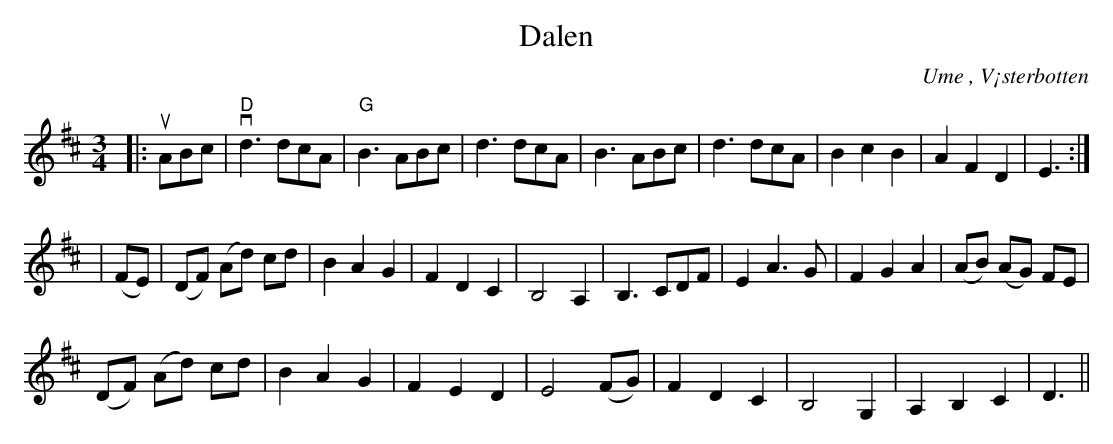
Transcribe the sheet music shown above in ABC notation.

X:1
T:Dalen
O:Ume , V¡sterbotten
M:3/4
L:1/8
K:D
|: uABc | "D"vd3 dcA | "G"B3 ABc | d3 dcA | B3 ABc | d3 dcA | B2 c2 B2 | A2 F2 D2 | E3 :|
| (FE) | (DF) (Ad) cd | B2 A2 G2 | F2 D2 C2 | B,4 A,2 | B,3 CDF | E2 A3 G | F2 G2 A2 | (AB) (AG) FE |
 (DF) (Ad) cd | B2 A2 G2 | F2 E2 D2 | E4 (FG) | F2 D2 C2 | B,4 G,2 | A,2 B,2 C2 | D3 ||
